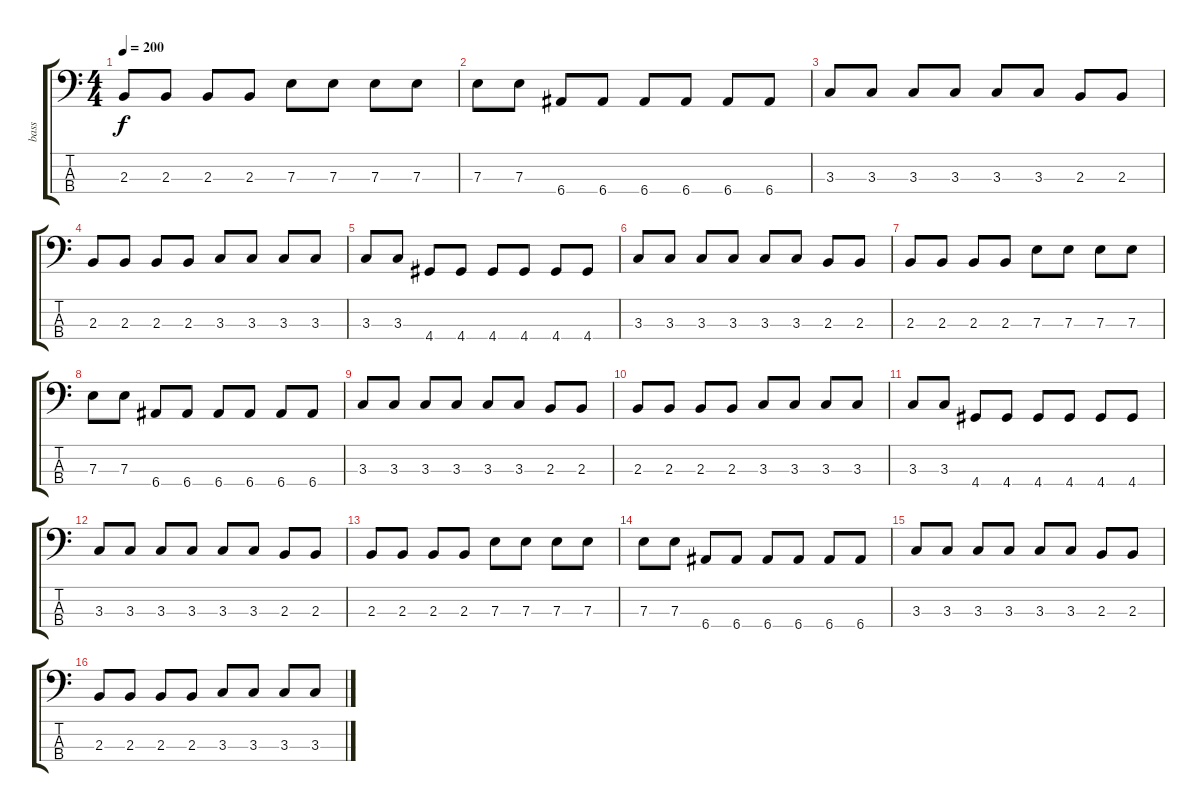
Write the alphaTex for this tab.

\track ("bass" "bass") {instrument electricbassfinger}
\staff {score tabs}
\tuning (G2 D2 A1 E1) {hide}
\ts (4 4)
\tempo 200
\clef f4
\ks c
2.3.8{dy f} 2.3.8 2.3.8 2.3.8 7.3.8 7.3.8 7.3.8 7.3.8 |
7.3.8 7.3.8 6.4.8 6.4.8 6.4.8 6.4.8 6.4.8 6.4.8 |
3.3.8 3.3.8 3.3.8 3.3.8 3.3.8 3.3.8 2.3.8 2.3.8 |
2.3.8 2.3.8 2.3.8 2.3.8 3.3.8 3.3.8 3.3.8 3.3.8 |
3.3.8 3.3.8 4.4.8 4.4.8 4.4.8 4.4.8 4.4.8 4.4.8 |
3.3.8 3.3.8 3.3.8 3.3.8 3.3.8 3.3.8 2.3.8 2.3.8 |
2.3.8 2.3.8 2.3.8 2.3.8 7.3.8 7.3.8 7.3.8 7.3.8 |
7.3.8 7.3.8 6.4.8 6.4.8 6.4.8 6.4.8 6.4.8 6.4.8 |
3.3.8 3.3.8 3.3.8 3.3.8 3.3.8 3.3.8 2.3.8 2.3.8 |
2.3.8 2.3.8 2.3.8 2.3.8 3.3.8 3.3.8 3.3.8 3.3.8 |
3.3.8 3.3.8 4.4.8 4.4.8 4.4.8 4.4.8 4.4.8 4.4.8 |
3.3.8 3.3.8 3.3.8 3.3.8 3.3.8 3.3.8 2.3.8 2.3.8 |
2.3.8 2.3.8 2.3.8 2.3.8 7.3.8 7.3.8 7.3.8 7.3.8 |
7.3.8 7.3.8 6.4.8 6.4.8 6.4.8 6.4.8 6.4.8 6.4.8 |
3.3.8 3.3.8 3.3.8 3.3.8 3.3.8 3.3.8 2.3.8 2.3.8 |
2.3.8 2.3.8 2.3.8 2.3.8 3.3.8 3.3.8 3.3.8 3.3.8
